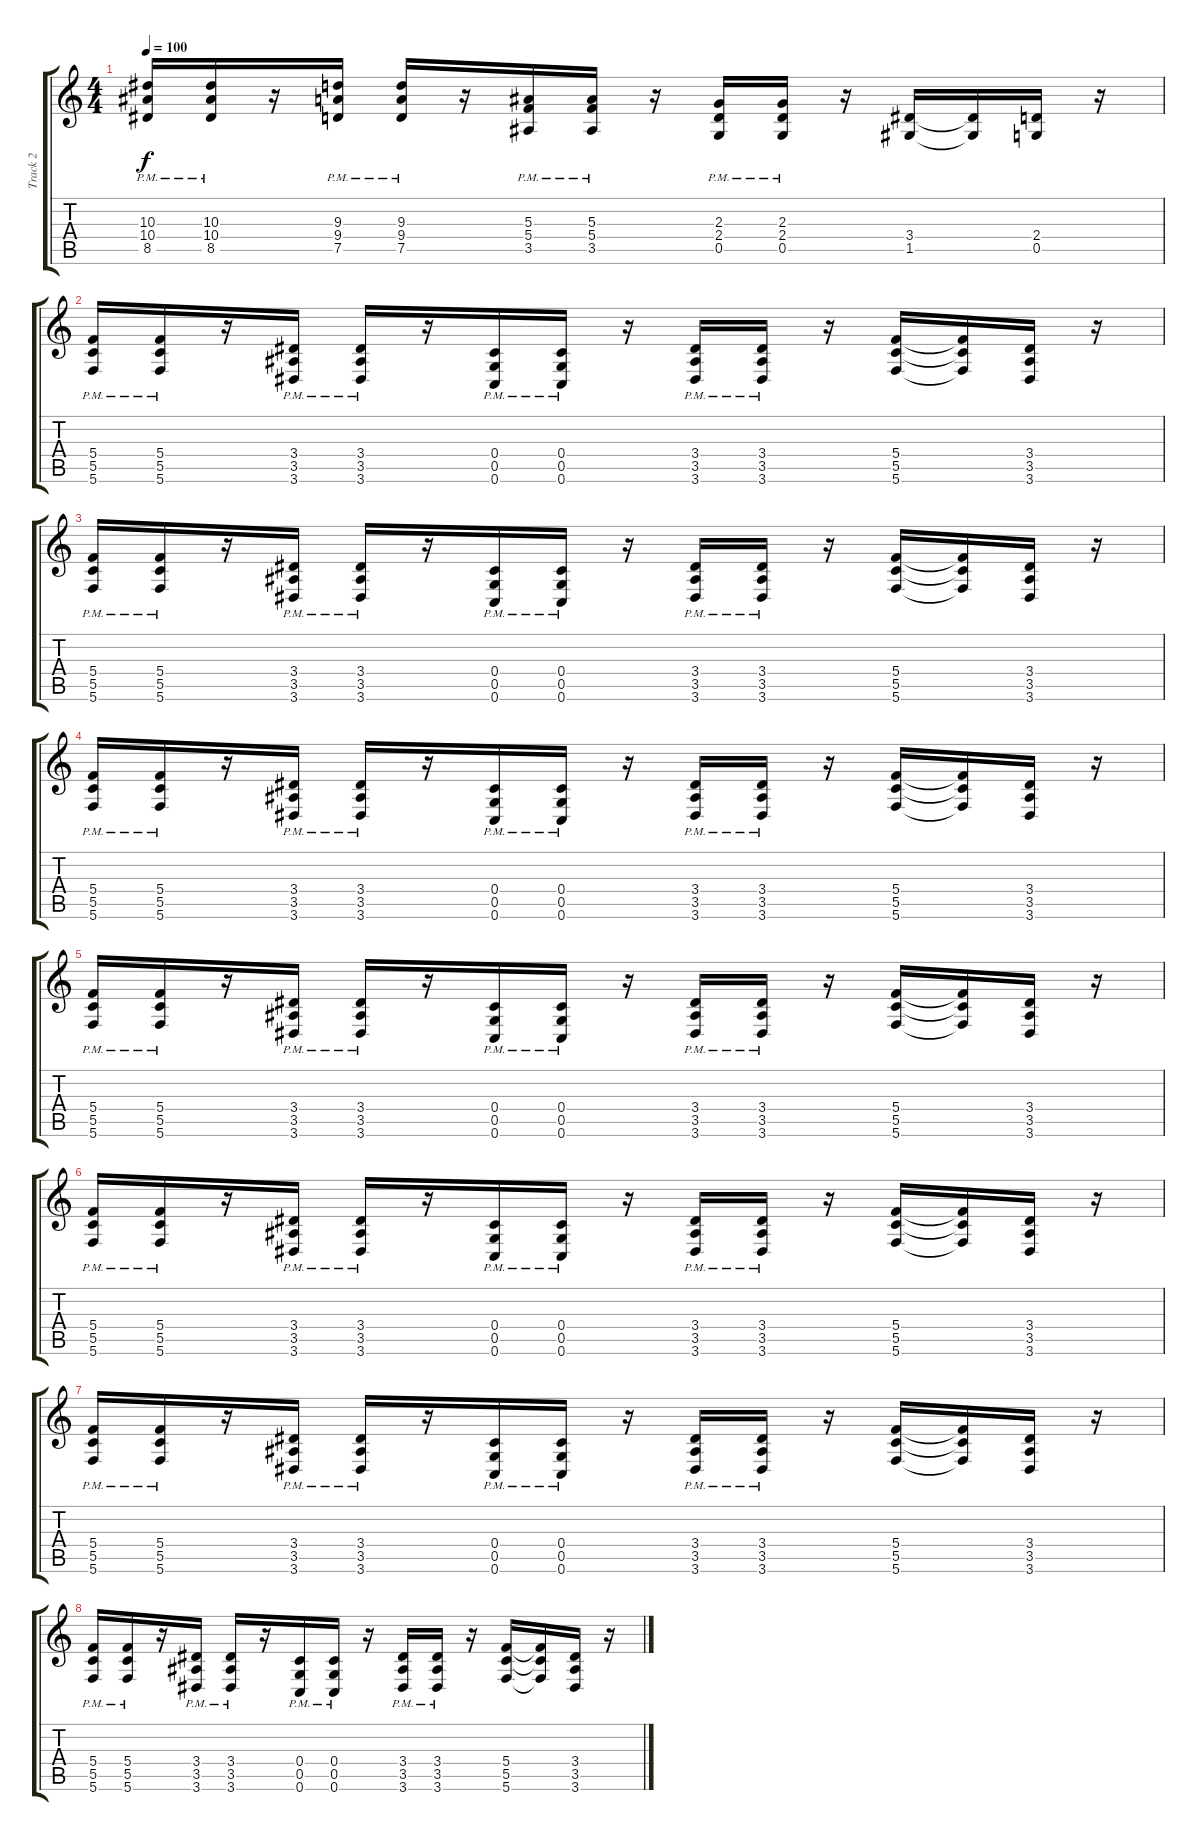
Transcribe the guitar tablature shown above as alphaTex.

\track ("Track 2" "Track 2") {instrument electricguitarclean}
\staff {score tabs}
\tuning (D4 A3 F3 C3 G2 C2) {hide}
\ts (4 4)
\tempo 100
\clef g2
\ks c
(10.3{pm} 10.4{pm} 8.5{pm}).16{dy f} (10.3{pm} 10.4{pm} 8.5{pm}).16 r.16 (9.3{pm} 9.4{pm} 7.5{pm}).16 (9.3{pm} 9.4{pm} 7.5{pm}).16 r.16 (5.3{pm} 5.4{pm} 3.5{pm}).16 (5.3{pm} 5.4{pm} 3.5{pm}).16 r.16 (2.3{pm} 2.4{pm} 0.5{pm}).16 (2.3{pm} 2.4{pm} 0.5{pm}).16 r.16 (3.4 1.5).16 (3.4{t} 1.5{t}).16 (2.4 0.5).16 r.16 |
(5.4{pm} 5.5{pm} 5.6{pm}).16 (5.4{pm} 5.5{pm} 5.6{pm}).16 r.16 (3.4{pm} 3.5{pm} 3.6{pm}).16 (3.4{pm} 3.5{pm} 3.6{pm}).16 r.16 (0.4{pm} 0.5{pm} 0.6{pm}).16 (0.4{pm} 0.5{pm} 0.6{pm}).16 r.16 (3.4{pm} 3.5{pm} 3.6{pm}).16 (3.4{pm} 3.5{pm} 3.6{pm}).16 r.16 (5.4 5.5 5.6).16 (5.4{t} 5.5{t} 5.6{t}).16 (3.4 3.5 3.6).16 r.16 |
(5.4{pm} 5.5{pm} 5.6{pm}).16 (5.4{pm} 5.5{pm} 5.6{pm}).16 r.16 (3.4{pm} 3.5{pm} 3.6{pm}).16 (3.4{pm} 3.5{pm} 3.6{pm}).16 r.16 (0.4{pm} 0.5{pm} 0.6{pm}).16 (0.4{pm} 0.5{pm} 0.6{pm}).16 r.16 (3.4{pm} 3.5{pm} 3.6{pm}).16 (3.4{pm} 3.5{pm} 3.6{pm}).16 r.16 (5.4 5.5 5.6).16 (5.4{t} 5.5{t} 5.6{t}).16 (3.4 3.5 3.6).16 r.16 |
(5.4{pm} 5.5{pm} 5.6{pm}).16 (5.4{pm} 5.5{pm} 5.6{pm}).16 r.16 (3.4{pm} 3.5{pm} 3.6{pm}).16 (3.4{pm} 3.5{pm} 3.6{pm}).16 r.16 (0.4{pm} 0.5{pm} 0.6{pm}).16 (0.4{pm} 0.5{pm} 0.6{pm}).16 r.16 (3.4{pm} 3.5{pm} 3.6{pm}).16 (3.4{pm} 3.5{pm} 3.6{pm}).16 r.16 (5.4 5.5 5.6).16 (5.4{t} 5.5{t} 5.6{t}).16 (3.4 3.5 3.6).16 r.16 |
(5.4{pm} 5.5{pm} 5.6{pm}).16 (5.4{pm} 5.5{pm} 5.6{pm}).16 r.16 (3.4{pm} 3.5{pm} 3.6{pm}).16 (3.4{pm} 3.5{pm} 3.6{pm}).16 r.16 (0.4{pm} 0.5{pm} 0.6{pm}).16 (0.4{pm} 0.5{pm} 0.6{pm}).16 r.16 (3.4{pm} 3.5{pm} 3.6{pm}).16 (3.4{pm} 3.5{pm} 3.6{pm}).16 r.16 (5.4 5.5 5.6).16 (5.4{t} 5.5{t} 5.6{t}).16 (3.4 3.5 3.6).16 r.16 |
(5.4{pm} 5.5{pm} 5.6{pm}).16 (5.4{pm} 5.5{pm} 5.6{pm}).16 r.16 (3.4{pm} 3.5{pm} 3.6{pm}).16 (3.4{pm} 3.5{pm} 3.6{pm}).16 r.16 (0.4{pm} 0.5{pm} 0.6{pm}).16 (0.4{pm} 0.5{pm} 0.6{pm}).16 r.16 (3.4{pm} 3.5{pm} 3.6{pm}).16 (3.4{pm} 3.5{pm} 3.6{pm}).16 r.16 (5.4 5.5 5.6).16 (5.4{t} 5.5{t} 5.6{t}).16 (3.4 3.5 3.6).16 r.16 |
(5.4{pm} 5.5{pm} 5.6{pm}).16 (5.4{pm} 5.5{pm} 5.6{pm}).16 r.16 (3.4{pm} 3.5{pm} 3.6{pm}).16 (3.4{pm} 3.5{pm} 3.6{pm}).16 r.16 (0.4{pm} 0.5{pm} 0.6{pm}).16 (0.4{pm} 0.5{pm} 0.6{pm}).16 r.16 (3.4{pm} 3.5{pm} 3.6{pm}).16 (3.4{pm} 3.5{pm} 3.6{pm}).16 r.16 (5.4 5.5 5.6).16 (5.4{t} 5.5{t} 5.6{t}).16 (3.4 3.5 3.6).16 r.16 |
(5.4{pm} 5.5{pm} 5.6{pm}).16 (5.4{pm} 5.5{pm} 5.6{pm}).16 r.16 (3.4{pm} 3.5{pm} 3.6{pm}).16 (3.4{pm} 3.5{pm} 3.6{pm}).16 r.16 (0.4{pm} 0.5{pm} 0.6{pm}).16 (0.4{pm} 0.5{pm} 0.6{pm}).16 r.16 (3.4{pm} 3.5{pm} 3.6{pm}).16 (3.4{pm} 3.5{pm} 3.6{pm}).16 r.16 (5.4 5.5 5.6).16 (5.4{t} 5.5{t} 5.6{t}).16 (3.4 3.5 3.6).16 r.16
